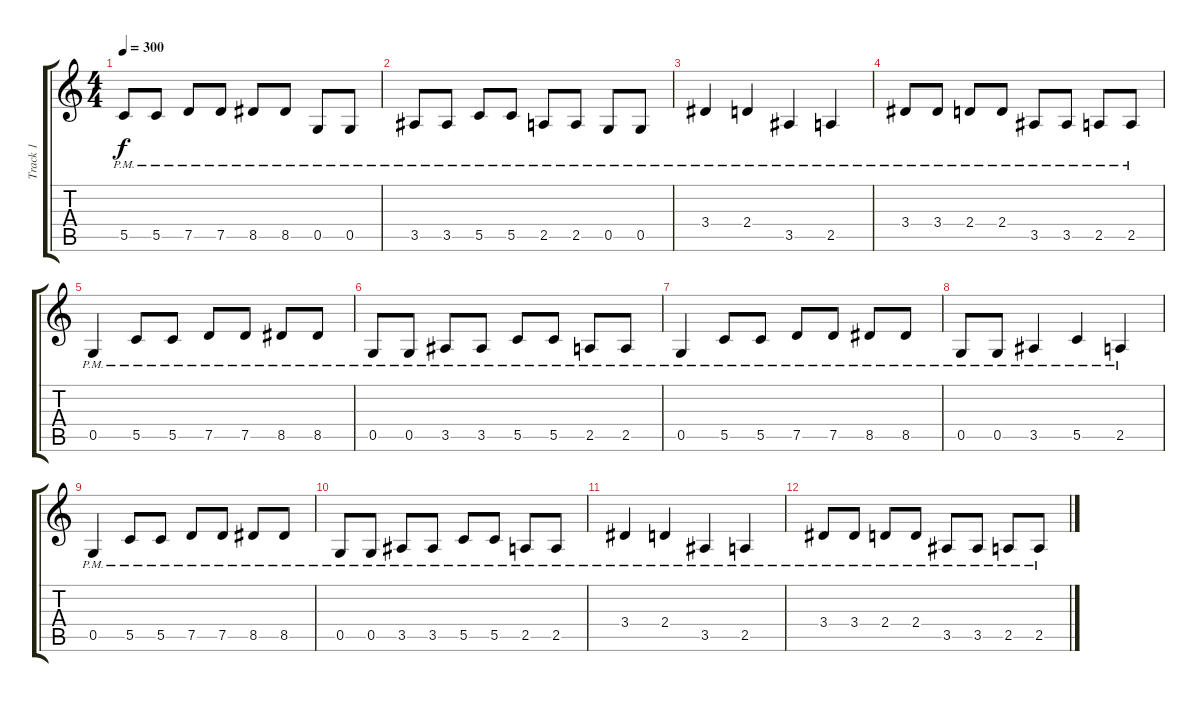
\track ("Track 1" "Track 1") {instrument distortionguitar}
\staff {score tabs}
\tuning (D4 A3 F3 C3 G2 D2) {hide}
\ts (4 4)
\tempo 300
\clef g2
\ks c
5.5{pm}.8{dy f} 5.5{pm}.8 7.5{pm}.8 7.5{pm}.8 8.5{pm}.8 8.5{pm}.8 0.5{pm}.8 0.5{pm}.8 |
3.5{pm}.8 3.5{pm}.8 5.5{pm}.8 5.5{pm}.8 2.5{pm}.8 2.5{pm}.8 0.5{pm}.8 0.5{pm}.8 |
3.4{pm}.4 2.4{pm}.4 3.5{pm}.4 2.5{pm}.4 |
3.4{pm}.8 3.4{pm}.8 2.4{pm}.8 2.4{pm}.8 3.5{pm}.8 3.5{pm}.8 2.5{pm}.8 2.5{pm}.8 |
0.5{pm}.4 5.5{pm}.8 5.5{pm}.8 7.5{pm}.8 7.5{pm}.8 8.5{pm}.8 8.5{pm}.8 |
0.5{pm}.8 0.5{pm}.8 3.5{pm}.8 3.5{pm}.8 5.5{pm}.8 5.5{pm}.8 2.5{pm}.8 2.5{pm}.8 |
0.5{pm}.4 5.5{pm}.8 5.5{pm}.8 7.5{pm}.8 7.5{pm}.8 8.5{pm}.8 8.5{pm}.8 |
0.5{pm}.8 0.5{pm}.8 3.5{pm}.4 5.5{pm}.4 2.5{pm}.4 |
0.5{pm}.4 5.5{pm}.8 5.5{pm}.8 7.5{pm}.8 7.5{pm}.8 8.5{pm}.8 8.5{pm}.8 |
0.5{pm}.8 0.5{pm}.8 3.5{pm}.8 3.5{pm}.8 5.5{pm}.8 5.5{pm}.8 2.5{pm}.8 2.5{pm}.8 |
3.4{pm}.4 2.4{pm}.4 3.5{pm}.4 2.5{pm}.4 |
3.4{pm}.8 3.4{pm}.8 2.4{pm}.8 2.4{pm}.8 3.5{pm}.8 3.5{pm}.8 2.5{pm}.8 2.5{pm}.8
